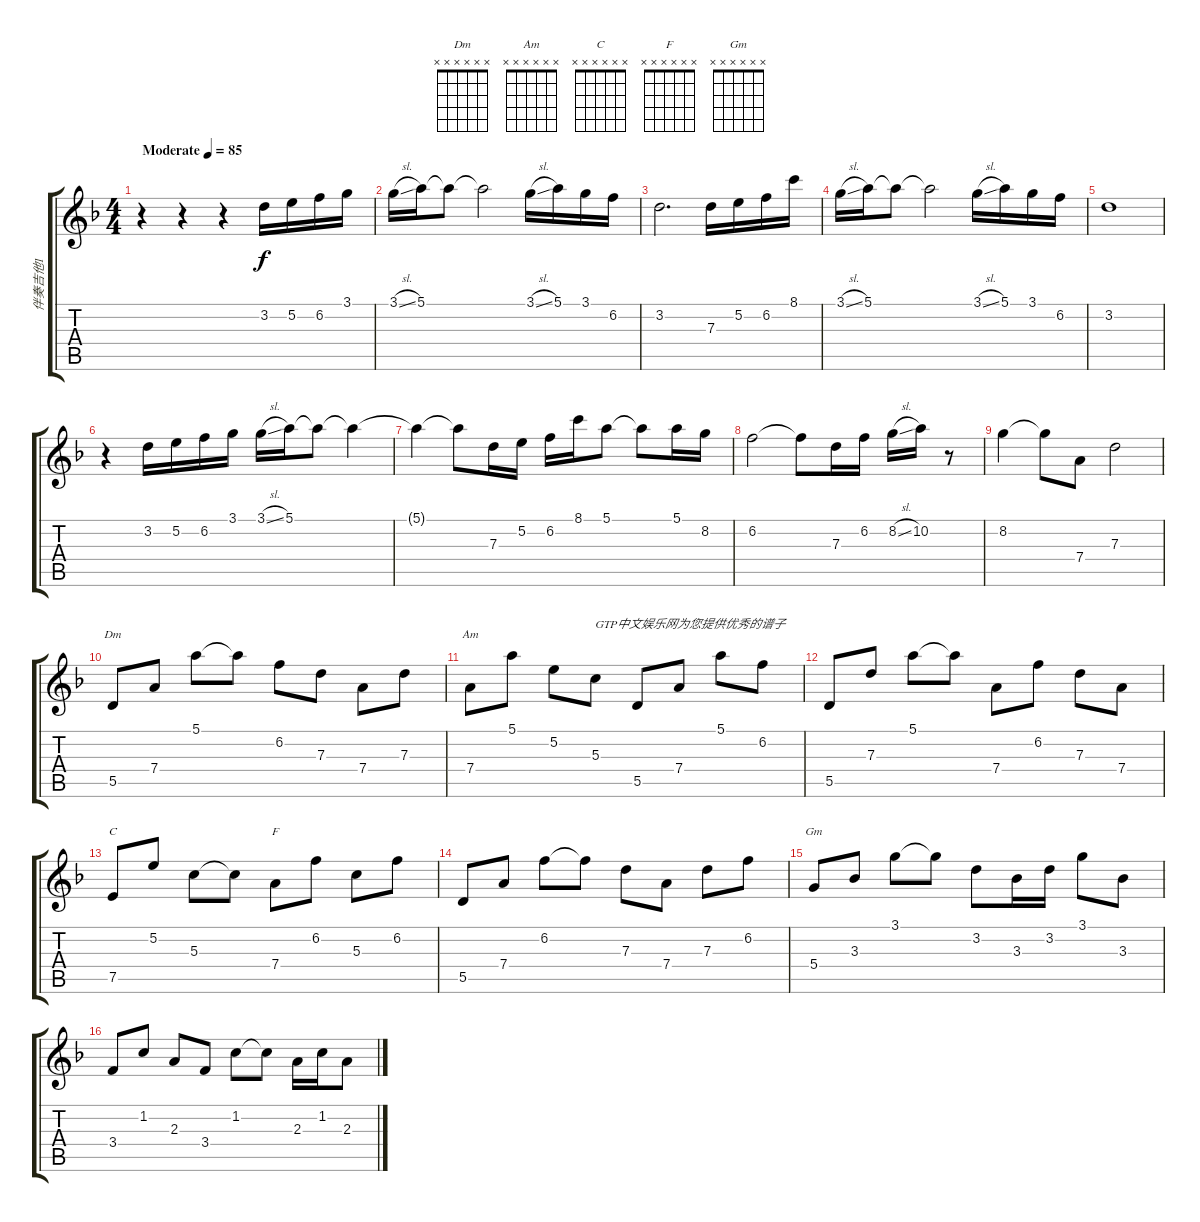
\track ("伴奏吉他1" "伴奏吉他1") {instrument acousticguitarsteel}
\staff {score tabs}
\tuning (E4 B3 G3 D3 A2 E2) {hide}
\chord ("Dm" x x x x x x)
\chord ("Am" x x x x x x)
\chord ("C" x x x x x x)
\chord ("F" x x x x x x)
\chord ("Gm" x x x x x x)
\ts (4 4)
\tempo (85 "Moderate")
\clef g2
\ks f
r.4{dy f instrument acousticguitarsteel} r.4 r.4 3.2.16 5.2.16 6.2.16 3.1.16 |
3.1{sl}.16 5.1.16 5.1{t}.8 5.1{t}.2 3.1{sl}.16 5.1.16 3.1.16 6.2.16 |
3.2.2{d} 7.3.16 5.2.16 6.2.16 8.1.16 |
3.1{sl}.16 5.1.16 5.1{t}.8 5.1{t}.2 3.1{sl}.16 5.1.16 3.1.16 6.2.16 |
3.2.1 |
r.4 3.2.16 5.2.16 6.2.16 3.1.16 3.1{sl}.16 5.1.16 5.1{t}.8 5.1{t}.4 |
5.1{t}.4 5.1{t}.8 7.3.16 5.2.16 6.2.16 8.1.16 5.1.8 5.1{t}.8 5.1.16 8.2.16 |
6.2.2 6.2{t}.8 7.3.16 6.2.16 8.2{sl}.16 10.2.16 r.8 |
8.2.4 8.2{t}.8 7.4.8 7.3.2 |
5.5.8{ch "Dm"} 7.4.8 5.1.8 5.1{t}.8 6.2.8 7.3.8 7.4.8 7.3.8 |
7.4.8{ch "Am"} 5.1.8 5.2.8 5.3.8{txt "GTP中文娱乐网为您提供优秀的谱子"} 5.5.8 7.4.8 5.1.8 6.2.8 |
5.5.8 7.3.8 5.1.8 5.1{t}.8 7.4.8 6.2.8 7.3.8 7.4.8 |
7.5.8{ch "C"} 5.2.8 5.3.8 5.3{t}.8 7.4.8{ch "F"} 6.2.8 5.3.8 6.2.8 |
5.5.8 7.4.8 6.2.8 6.2{t}.8 7.3.8 7.4.8 7.3.8 6.2.8 |
5.4.8{ch "Gm"} 3.3.8 3.1.8 3.1{t}.8 3.2.8 3.3.16 3.2.16 3.1.8 3.3.8 |
3.4.8 1.2.8 2.3.8 3.4.8 1.2.8 1.2{t}.8 2.3.16 1.2.16 2.3.8
